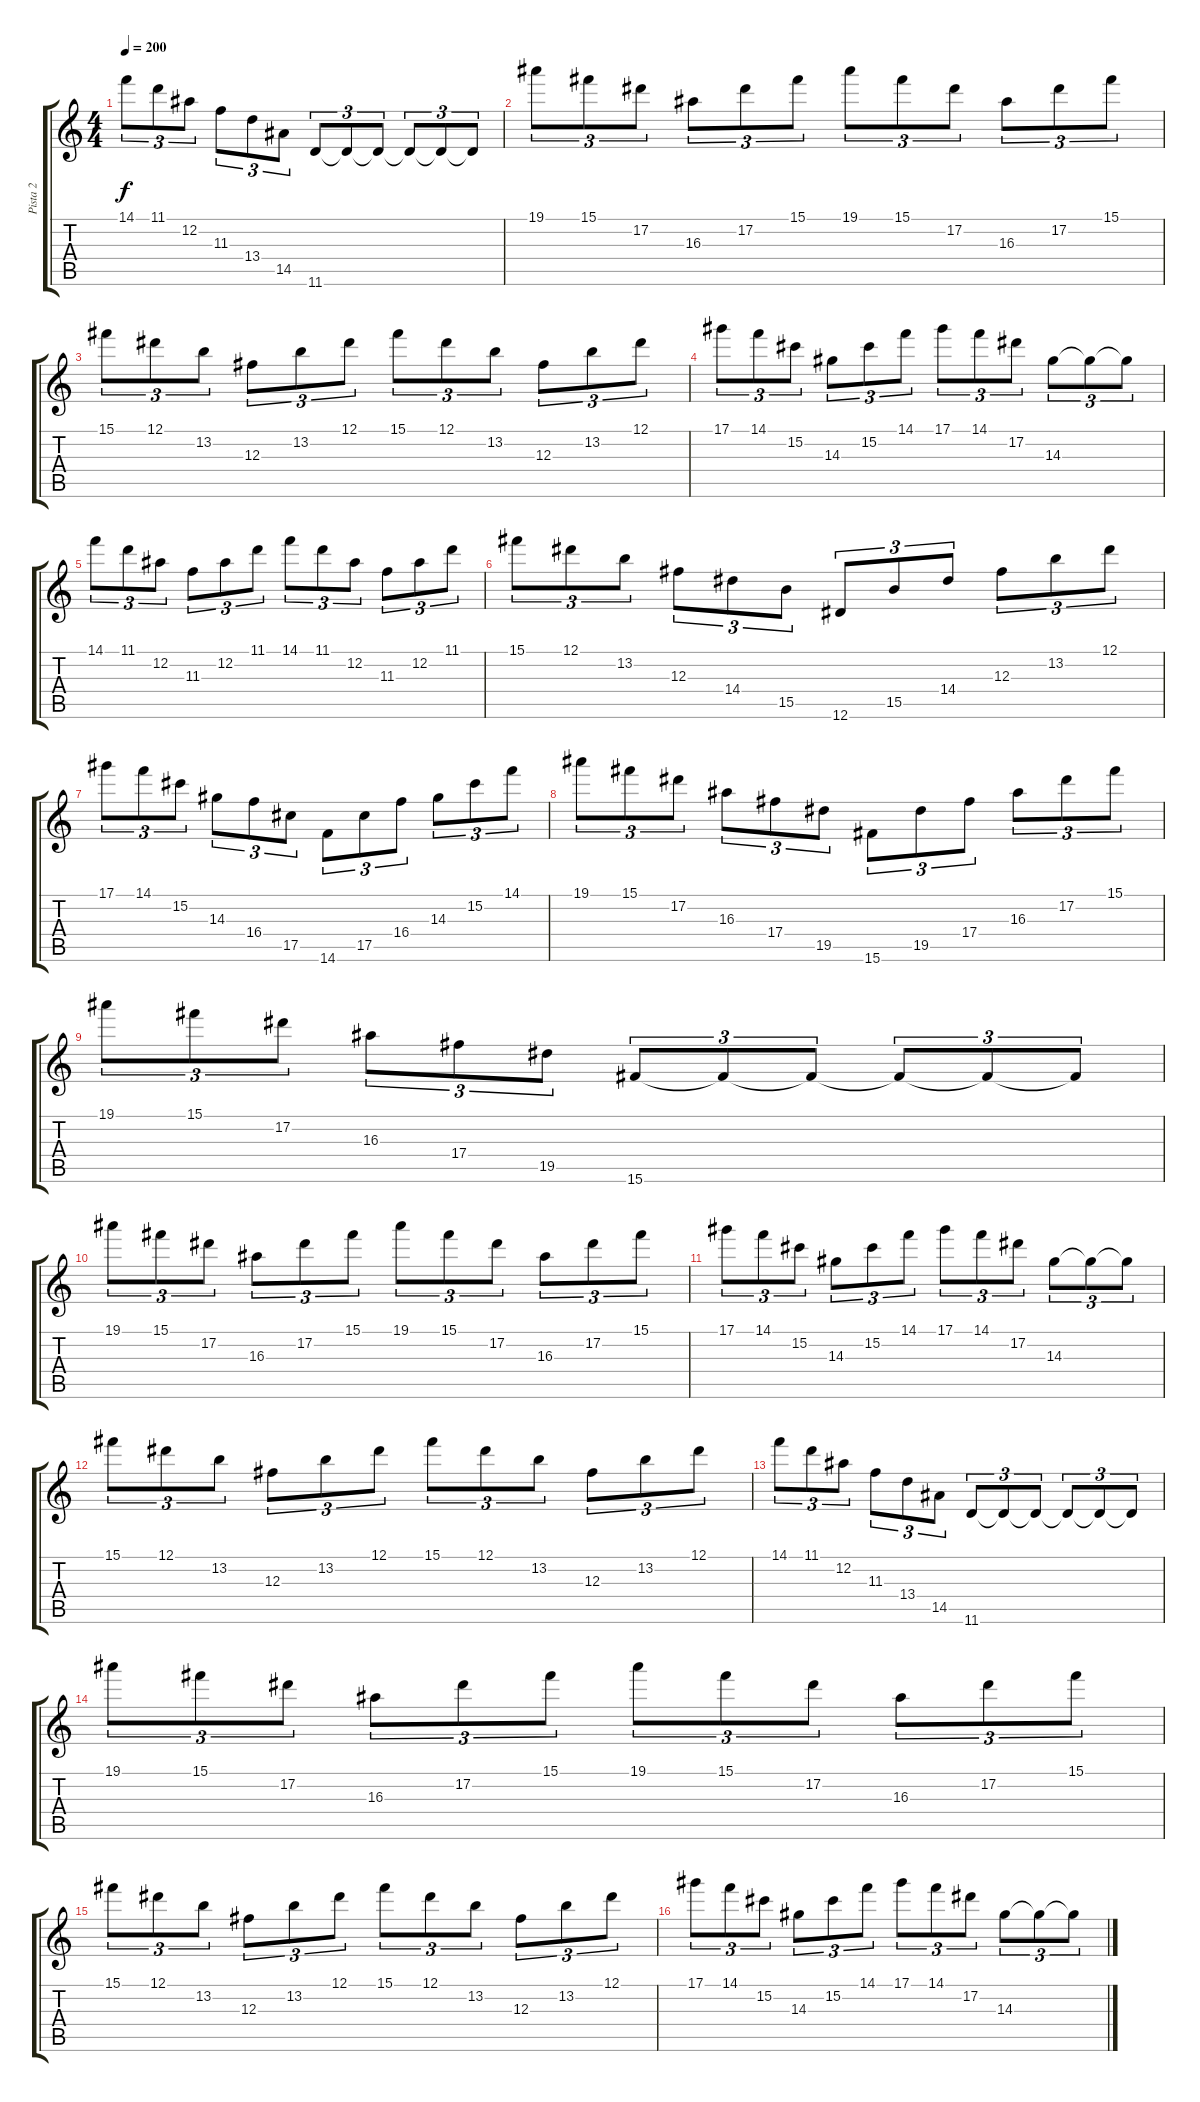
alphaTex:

\track ("Pista 2" "Pista 2") {instrument distortionguitar}
\staff {score tabs}
\tuning (Eb4 Bb3 Gb3 Db3 Ab2 Eb2) {hide}
\ts (4 4)
\tempo 200
\clef g2
\ks c
14.1.8{tu (3 2) dy f} 11.1.8{tu (3 2)} 12.2.8{tu (3 2)} 11.3.8{tu (3 2)} 13.4.8{tu (3 2)} 14.5.8{tu (3 2)} 11.6.8{tu (3 2)} 11.6{t}.8{tu (3 2)} 11.6{t}.8{tu (3 2)} 11.6{t}.8{tu (3 2)} 11.6{t}.8{tu (3 2)} 11.6{t}.8{tu (3 2)} |
19.1.8{tu (3 2)} 15.1.8{tu (3 2)} 17.2.8{tu (3 2)} 16.3.8{tu (3 2)} 17.2.8{tu (3 2)} 15.1.8{tu (3 2)} 19.1.8{tu (3 2)} 15.1.8{tu (3 2)} 17.2.8{tu (3 2)} 16.3.8{tu (3 2)} 17.2.8{tu (3 2)} 15.1.8{tu (3 2)} |
15.1.8{tu (3 2)} 12.1.8{tu (3 2)} 13.2.8{tu (3 2)} 12.3.8{tu (3 2)} 13.2.8{tu (3 2)} 12.1.8{tu (3 2)} 15.1.8{tu (3 2)} 12.1.8{tu (3 2)} 13.2.8{tu (3 2)} 12.3.8{tu (3 2)} 13.2.8{tu (3 2)} 12.1.8{tu (3 2)} |
17.1.8{tu (3 2)} 14.1.8{tu (3 2)} 15.2.8{tu (3 2)} 14.3.8{tu (3 2)} 15.2.8{tu (3 2)} 14.1.8{tu (3 2)} 17.1.8{tu (3 2)} 14.1.8{tu (3 2)} 17.2.8{tu (3 2)} 14.3.8{tu (3 2)} 14.3{t}.8{tu (3 2)} 14.3{t}.8{tu (3 2)} |
14.1.8{tu (3 2)} 11.1.8{tu (3 2)} 12.2.8{tu (3 2)} 11.3.8{tu (3 2)} 12.2.8{tu (3 2)} 11.1.8{tu (3 2)} 14.1.8{tu (3 2)} 11.1.8{tu (3 2)} 12.2.8{tu (3 2)} 11.3.8{tu (3 2)} 12.2.8{tu (3 2)} 11.1.8{tu (3 2)} |
15.1.8{tu (3 2)} 12.1.8{tu (3 2)} 13.2.8{tu (3 2)} 12.3.8{tu (3 2)} 14.4.8{tu (3 2)} 15.5.8{tu (3 2)} 12.6.8{tu (3 2)} 15.5.8{tu (3 2)} 14.4.8{tu (3 2)} 12.3.8{tu (3 2)} 13.2.8{tu (3 2)} 12.1.8{tu (3 2)} |
17.1.8{tu (3 2)} 14.1.8{tu (3 2)} 15.2.8{tu (3 2)} 14.3.8{tu (3 2)} 16.4.8{tu (3 2)} 17.5.8{tu (3 2)} 14.6.8{tu (3 2)} 17.5.8{tu (3 2)} 16.4.8{tu (3 2)} 14.3.8{tu (3 2)} 15.2.8{tu (3 2)} 14.1.8{tu (3 2)} |
19.1.8{tu (3 2)} 15.1.8{tu (3 2)} 17.2.8{tu (3 2)} 16.3.8{tu (3 2)} 17.4.8{tu (3 2)} 19.5.8{tu (3 2)} 15.6.8{tu (3 2)} 19.5.8{tu (3 2)} 17.4.8{tu (3 2)} 16.3.8{tu (3 2)} 17.2.8{tu (3 2)} 15.1.8{tu (3 2)} |
19.1.8{tu (3 2)} 15.1.8{tu (3 2)} 17.2.8{tu (3 2)} 16.3.8{tu (3 2)} 17.4.8{tu (3 2)} 19.5.8{tu (3 2)} 15.6.8{tu (3 2)} 15.6{t}.8{tu (3 2)} 15.6{t}.8{tu (3 2)} 15.6{t}.8{tu (3 2)} 15.6{t}.8{tu (3 2)} 15.6{t}.8{tu (3 2)} |
19.1.8{tu (3 2)} 15.1.8{tu (3 2)} 17.2.8{tu (3 2)} 16.3.8{tu (3 2)} 17.2.8{tu (3 2)} 15.1.8{tu (3 2)} 19.1.8{tu (3 2)} 15.1.8{tu (3 2)} 17.2.8{tu (3 2)} 16.3.8{tu (3 2)} 17.2.8{tu (3 2)} 15.1.8{tu (3 2)} |
17.1.8{tu (3 2)} 14.1.8{tu (3 2)} 15.2.8{tu (3 2)} 14.3.8{tu (3 2)} 15.2.8{tu (3 2)} 14.1.8{tu (3 2)} 17.1.8{tu (3 2)} 14.1.8{tu (3 2)} 17.2.8{tu (3 2)} 14.3.8{tu (3 2)} 14.3{t}.8{tu (3 2)} 14.3{t}.8{tu (3 2)} |
15.1.8{tu (3 2)} 12.1.8{tu (3 2)} 13.2.8{tu (3 2)} 12.3.8{tu (3 2)} 13.2.8{tu (3 2)} 12.1.8{tu (3 2)} 15.1.8{tu (3 2)} 12.1.8{tu (3 2)} 13.2.8{tu (3 2)} 12.3.8{tu (3 2)} 13.2.8{tu (3 2)} 12.1.8{tu (3 2)} |
14.1.8{tu (3 2)} 11.1.8{tu (3 2)} 12.2.8{tu (3 2)} 11.3.8{tu (3 2)} 13.4.8{tu (3 2)} 14.5.8{tu (3 2)} 11.6.8{tu (3 2)} 11.6{t}.8{tu (3 2)} 11.6{t}.8{tu (3 2)} 11.6{t}.8{tu (3 2)} 11.6{t}.8{tu (3 2)} 11.6{t}.8{tu (3 2)} |
19.1.8{tu (3 2)} 15.1.8{tu (3 2)} 17.2.8{tu (3 2)} 16.3.8{tu (3 2)} 17.2.8{tu (3 2)} 15.1.8{tu (3 2)} 19.1.8{tu (3 2)} 15.1.8{tu (3 2)} 17.2.8{tu (3 2)} 16.3.8{tu (3 2)} 17.2.8{tu (3 2)} 15.1.8{tu (3 2)} |
15.1.8{tu (3 2)} 12.1.8{tu (3 2)} 13.2.8{tu (3 2)} 12.3.8{tu (3 2)} 13.2.8{tu (3 2)} 12.1.8{tu (3 2)} 15.1.8{tu (3 2)} 12.1.8{tu (3 2)} 13.2.8{tu (3 2)} 12.3.8{tu (3 2)} 13.2.8{tu (3 2)} 12.1.8{tu (3 2)} |
17.1.8{tu (3 2)} 14.1.8{tu (3 2)} 15.2.8{tu (3 2)} 14.3.8{tu (3 2)} 15.2.8{tu (3 2)} 14.1.8{tu (3 2)} 17.1.8{tu (3 2)} 14.1.8{tu (3 2)} 17.2.8{tu (3 2)} 14.3.8{tu (3 2)} 14.3{t}.8{tu (3 2)} 14.3{t}.8{tu (3 2)}
